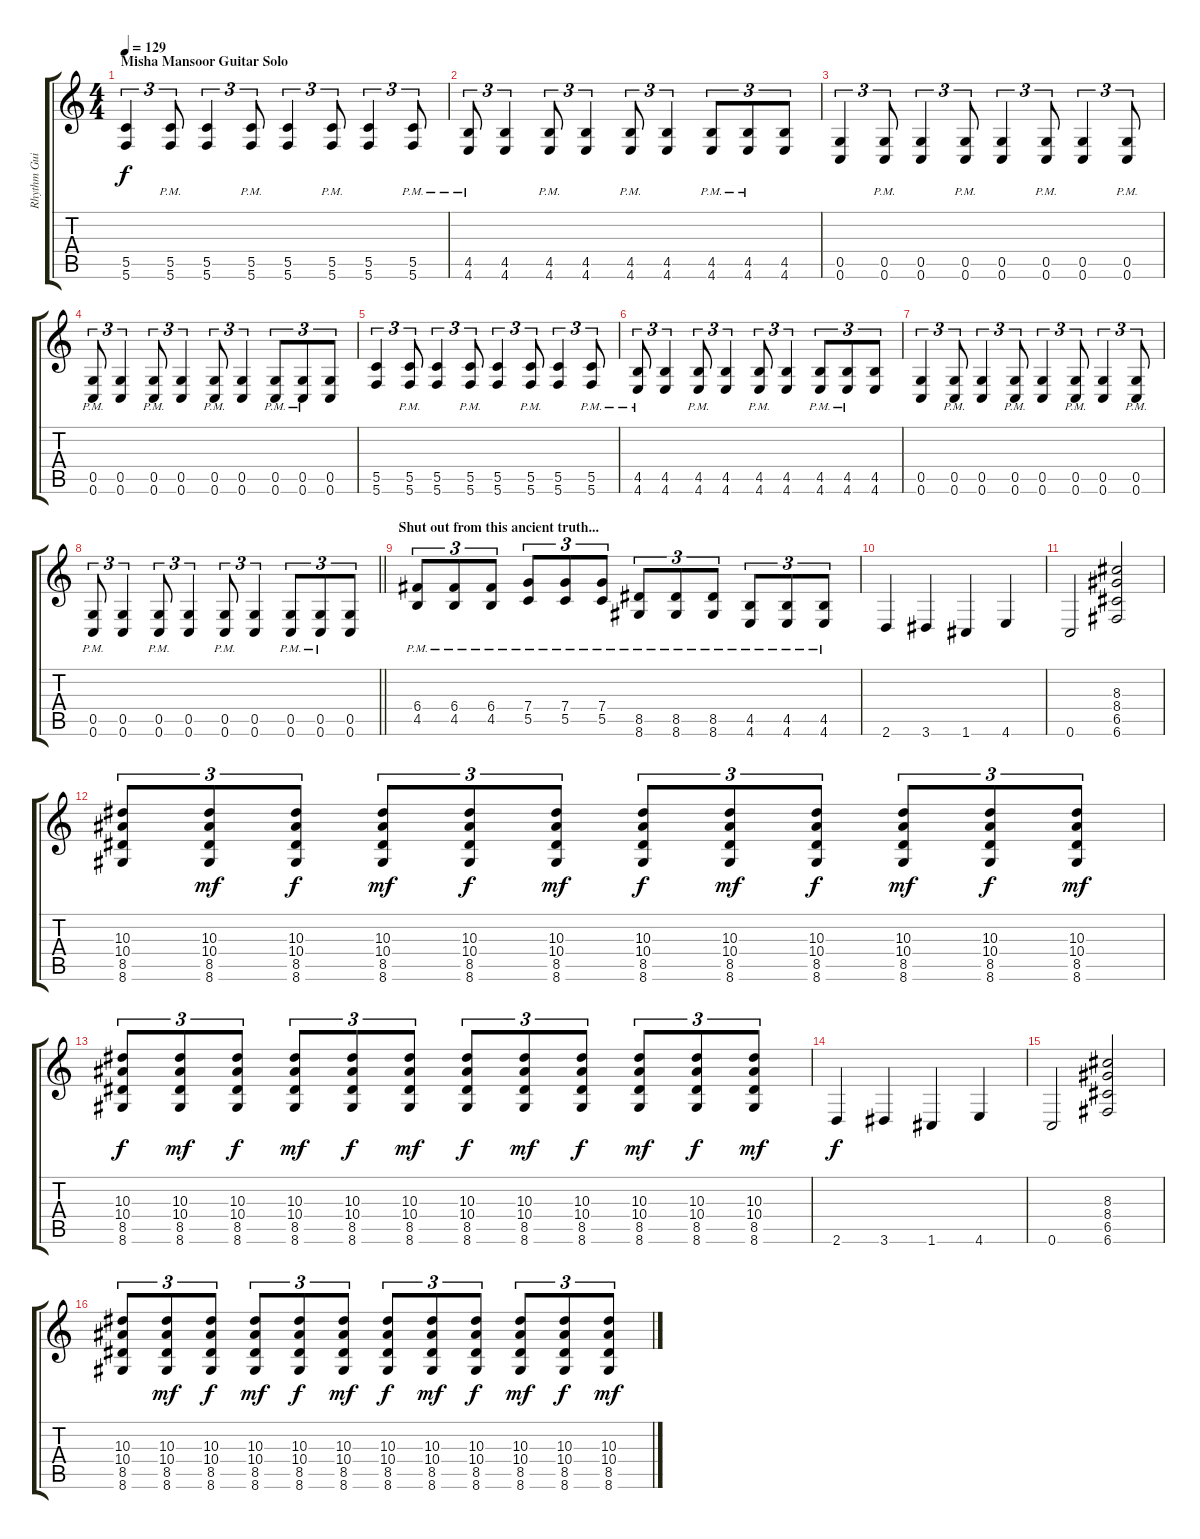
\track ("Rhythm Guitar L" "Rhythm Gui") {instrument distortionguitar}
\staff {score tabs}
\tuning (D4 A3 F3 C3 G2 C2) {hide}
\ts (4 4)
\section ("" "Misha Mansoor Guitar Solo")
\tempo 129
\clef g2
\ks c
(5.5 5.6).4{tu (3 2) dy f} (5.5{pm} 5.6{pm}).8{tu (3 2)} (5.5 5.6).4{tu (3 2)} (5.5{pm} 5.6{pm}).8{tu (3 2)} (5.5 5.6).4{tu (3 2)} (5.5{pm} 5.6{pm}).8{tu (3 2)} (5.5 5.6).4{tu (3 2)} (5.5{pm} 5.6{pm}).8{tu (3 2)} |
(4.5{pm} 4.6{pm}).8{tu (3 2)} (4.5 4.6).4{tu (3 2)} (4.5{pm} 4.6{pm}).8{tu (3 2)} (4.5 4.6).4{tu (3 2)} (4.5{pm} 4.6{pm}).8{tu (3 2)} (4.5 4.6).4{tu (3 2)} (4.5{pm} 4.6{pm}).8{tu (3 2)} (4.5{pm} 4.6{pm}).8{tu (3 2)} (4.5 4.6).8{tu (3 2)} |
(0.5 0.6).4{tu (3 2)} (0.5{pm} 0.6{pm}).8{tu (3 2)} (0.5 0.6).4{tu (3 2)} (0.5{pm} 0.6{pm}).8{tu (3 2)} (0.5 0.6).4{tu (3 2)} (0.5{pm} 0.6{pm}).8{tu (3 2)} (0.5 0.6).4{tu (3 2)} (0.5{pm} 0.6{pm}).8{tu (3 2)} |
(0.5{pm} 0.6{pm}).8{tu (3 2)} (0.5 0.6).4{tu (3 2)} (0.5{pm} 0.6{pm}).8{tu (3 2)} (0.5 0.6).4{tu (3 2)} (0.5{pm} 0.6{pm}).8{tu (3 2)} (0.5 0.6).4{tu (3 2)} (0.5{pm} 0.6{pm}).8{tu (3 2)} (0.5{pm} 0.6{pm}).8{tu (3 2)} (0.5 0.6).8{tu (3 2)} |
(5.5 5.6).4{tu (3 2)} (5.5{pm} 5.6{pm}).8{tu (3 2)} (5.5 5.6).4{tu (3 2)} (5.5{pm} 5.6{pm}).8{tu (3 2)} (5.5 5.6).4{tu (3 2)} (5.5{pm} 5.6{pm}).8{tu (3 2)} (5.5 5.6).4{tu (3 2)} (5.5{pm} 5.6{pm}).8{tu (3 2)} |
(4.5{pm} 4.6{pm}).8{tu (3 2)} (4.5 4.6).4{tu (3 2)} (4.5{pm} 4.6{pm}).8{tu (3 2)} (4.5 4.6).4{tu (3 2)} (4.5{pm} 4.6{pm}).8{tu (3 2)} (4.5 4.6).4{tu (3 2)} (4.5{pm} 4.6{pm}).8{tu (3 2)} (4.5{pm} 4.6{pm}).8{tu (3 2)} (4.5 4.6).8{tu (3 2)} |
(0.5 0.6).4{tu (3 2)} (0.5{pm} 0.6{pm}).8{tu (3 2)} (0.5 0.6).4{tu (3 2)} (0.5{pm} 0.6{pm}).8{tu (3 2)} (0.5 0.6).4{tu (3 2)} (0.5{pm} 0.6{pm}).8{tu (3 2)} (0.5 0.6).4{tu (3 2)} (0.5{pm} 0.6{pm}).8{tu (3 2)} |
\barLineRight lightlight
(0.5{pm} 0.6{pm}).8{tu (3 2)} (0.5 0.6).4{tu (3 2)} (0.5{pm} 0.6{pm}).8{tu (3 2)} (0.5 0.6).4{tu (3 2)} (0.5{pm} 0.6{pm}).8{tu (3 2)} (0.5 0.6).4{tu (3 2)} (0.5{pm} 0.6{pm}).8{tu (3 2)} (0.5{pm} 0.6{pm}).8{tu (3 2)} (0.5 0.6).8{tu (3 2)} |
\section ("" "Shut out from this ancient truth...")
(6.4{pm} 4.5{pm}).8{tu (3 2)} (6.4{pm} 4.5{pm}).8{tu (3 2)} (6.4{pm} 4.5{pm}).8{tu (3 2)} (7.4{pm} 5.5{pm}).8{tu (3 2)} (7.4{pm} 5.5{pm}).8{tu (3 2)} (7.4{pm} 5.5{pm}).8{tu (3 2)} (8.5{pm} 8.6{pm}).8{tu (3 2)} (8.5{pm} 8.6{pm}).8{tu (3 2)} (8.5{pm} 8.6{pm}).8{tu (3 2)} (4.5{pm} 4.6{pm}).8{tu (3 2)} (4.5{pm} 4.6{pm}).8{tu (3 2)} (4.5{pm} 4.6{pm}).8{tu (3 2)} |
2.6.4 3.6.4 1.6.4 4.6.4 |
0.6.2 (8.3 8.4 6.5 6.6).2{volume 10} |
(10.3 10.4 8.5 8.6).8{tu (3 2)} (10.3 10.4 8.5 8.6).8{tu (3 2) dy mf} (10.3 10.4 8.5 8.6).8{tu (3 2) dy f} (10.3 10.4 8.5 8.6).8{tu (3 2) dy mf} (10.3 10.4 8.5 8.6).8{tu (3 2) dy f} (10.3 10.4 8.5 8.6).8{tu (3 2) dy mf} (10.3 10.4 8.5 8.6).8{tu (3 2) dy f} (10.3 10.4 8.5 8.6).8{tu (3 2) dy mf} (10.3 10.4 8.5 8.6).8{tu (3 2) dy f} (10.3 10.4 8.5 8.6).8{tu (3 2) dy mf} (10.3 10.4 8.5 8.6).8{tu (3 2) dy f} (10.3 10.4 8.5 8.6).8{tu (3 2) dy mf} |
(10.3 10.4 8.5 8.6).8{tu (3 2) dy f} (10.3 10.4 8.5 8.6).8{tu (3 2) dy mf} (10.3 10.4 8.5 8.6).8{tu (3 2) dy f} (10.3 10.4 8.5 8.6).8{tu (3 2) dy mf} (10.3 10.4 8.5 8.6).8{tu (3 2) dy f} (10.3 10.4 8.5 8.6).8{tu (3 2) dy mf} (10.3 10.4 8.5 8.6).8{tu (3 2) dy f} (10.3 10.4 8.5 8.6).8{tu (3 2) dy mf} (10.3 10.4 8.5 8.6).8{tu (3 2) dy f} (10.3 10.4 8.5 8.6).8{tu (3 2) dy mf} (10.3 10.4 8.5 8.6).8{tu (3 2) dy f} (10.3 10.4 8.5 8.6).8{tu (3 2) dy mf} |
2.6.4{dy f volume 13} 3.6.4 1.6.4 4.6.4 |
0.6.2 (8.3 8.4 6.5 6.6).2{volume 10} |
(10.3 10.4 8.5 8.6).8{tu (3 2)} (10.3 10.4 8.5 8.6).8{tu (3 2) dy mf} (10.3 10.4 8.5 8.6).8{tu (3 2) dy f} (10.3 10.4 8.5 8.6).8{tu (3 2) dy mf} (10.3 10.4 8.5 8.6).8{tu (3 2) dy f} (10.3 10.4 8.5 8.6).8{tu (3 2) dy mf} (10.3 10.4 8.5 8.6).8{tu (3 2) dy f} (10.3 10.4 8.5 8.6).8{tu (3 2) dy mf} (10.3 10.4 8.5 8.6).8{tu (3 2) dy f} (10.3 10.4 8.5 8.6).8{tu (3 2) dy mf} (10.3 10.4 8.5 8.6).8{tu (3 2) dy f} (10.3 10.4 8.5 8.6).8{tu (3 2) dy mf}
